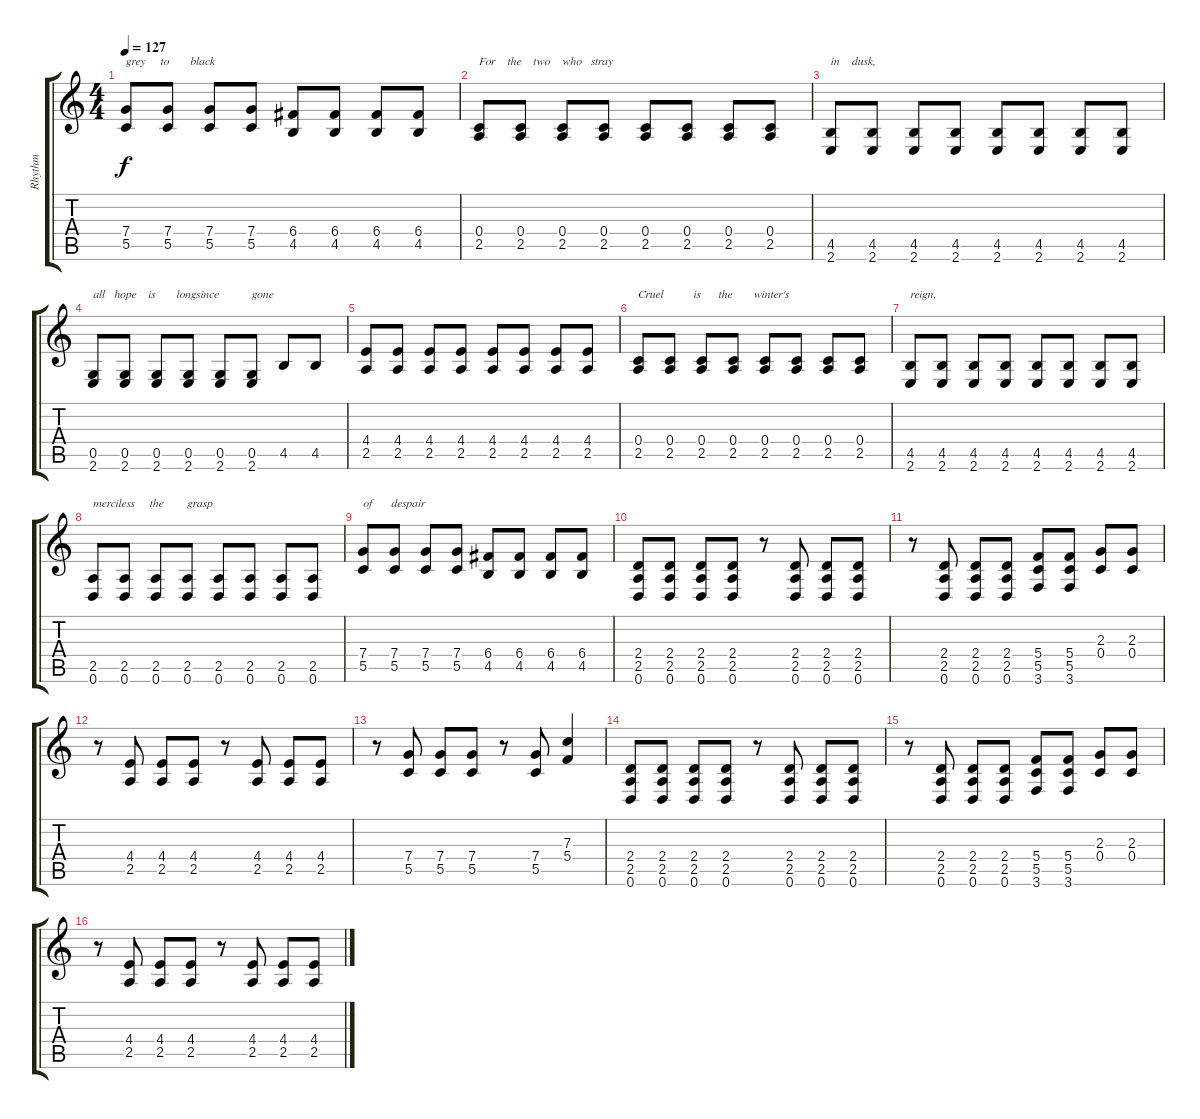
\track ("Rhythm " "Rhythm ") {instrument distortionguitar}
\staff {score tabs}
\tuning (D4 A3 F3 C3 G2 D2) {hide}
\ts (4 4)
\tempo 127
\clef g2
\ks c
(7.4 5.5).8{txt "grey     to       black" dy f} (7.4 5.5).8 (7.4 5.5).8 (7.4 5.5).8 (6.4 4.5).8 (6.4 4.5).8 (6.4 4.5).8 (6.4 4.5).8 |
(0.4 2.5).8{txt "For    the    two    who   stray" balance 8} (0.4 2.5).8 (0.4 2.5).8 (0.4 2.5).8 (0.4 2.5).8 (0.4 2.5).8 (0.4 2.5).8 (0.4 2.5).8 |
(4.5 2.6).8{txt "in    dusk,"} (4.5 2.6).8 (4.5 2.6).8 (4.5 2.6).8 (4.5 2.6).8 (4.5 2.6).8 (4.5 2.6).8 (4.5 2.6).8 |
(0.5 2.6).8{txt "all   hope    is       longsince           gone"} (0.5 2.6).8 (0.5 2.6).8 (0.5 2.6).8 (0.5 2.6).8 (0.5 2.6).8 4.5.8 4.5.8 |
(4.4 2.5).8 (4.4 2.5).8 (4.4 2.5).8 (4.4 2.5).8 (4.4 2.5).8 (4.4 2.5).8 (4.4 2.5).8 (4.4 2.5).8 |
(0.4 2.5).8{txt "Cruel          is      the       winter's      " balance 8} (0.4 2.5).8 (0.4 2.5).8 (0.4 2.5).8 (0.4 2.5).8 (0.4 2.5).8 (0.4 2.5).8 (0.4 2.5).8 |
(4.5 2.6).8{txt "reign,"} (4.5 2.6).8 (4.5 2.6).8 (4.5 2.6).8 (4.5 2.6).8 (4.5 2.6).8 (4.5 2.6).8 (4.5 2.6).8 |
(2.5 0.6).8{txt "merciless     the        grasp    "} (2.5 0.6).8 (2.5 0.6).8 (2.5 0.6).8 (2.5 0.6).8 (2.5 0.6).8 (2.5 0.6).8 (2.5 0.6).8 |
(7.4 5.5).8{txt "of      despair"} (7.4 5.5).8 (7.4 5.5).8 (7.4 5.5).8 (6.4 4.5).8 (6.4 4.5).8 (6.4 4.5).8 (6.4 4.5).8 |
(2.4 2.5 0.6).8{volume 16 balance 0} (2.4 2.5 0.6).8 (2.4 2.5 0.6).8 (2.4 2.5 0.6).8 r.8 (2.4 2.5 0.6).8 (2.4 2.5 0.6).8 (2.4 2.5 0.6).8 |
r.8 (2.4 2.5 0.6).8 (2.4 2.5 0.6).8 (2.4 2.5 0.6).8 (5.4 5.5 3.6).8 (5.4 5.5 3.6).8 (2.3 0.4).8 (2.3 0.4).8 |
r.8 (4.4 2.5).8 (4.4 2.5).8 (4.4 2.5).8 r.8 (4.4 2.5).8 (4.4 2.5).8 (4.4 2.5).8 |
r.8 (7.4 5.5).8 (7.4 5.5).8 (7.4 5.5).8 r.8 (7.4 5.5).8 (7.3 5.4).4 |
(2.4 2.5 0.6).8{volume 16 balance 16} (2.4 2.5 0.6).8 (2.4 2.5 0.6).8 (2.4 2.5 0.6).8 r.8 (2.4 2.5 0.6).8 (2.4 2.5 0.6).8 (2.4 2.5 0.6).8 |
r.8 (2.4 2.5 0.6).8 (2.4 2.5 0.6).8 (2.4 2.5 0.6).8 (5.4 5.5 3.6).8 (5.4 5.5 3.6).8 (2.3 0.4).8 (2.3 0.4).8 |
r.8 (4.4 2.5).8 (4.4 2.5).8 (4.4 2.5).8 r.8 (4.4 2.5).8 (4.4 2.5).8 (4.4 2.5).8
